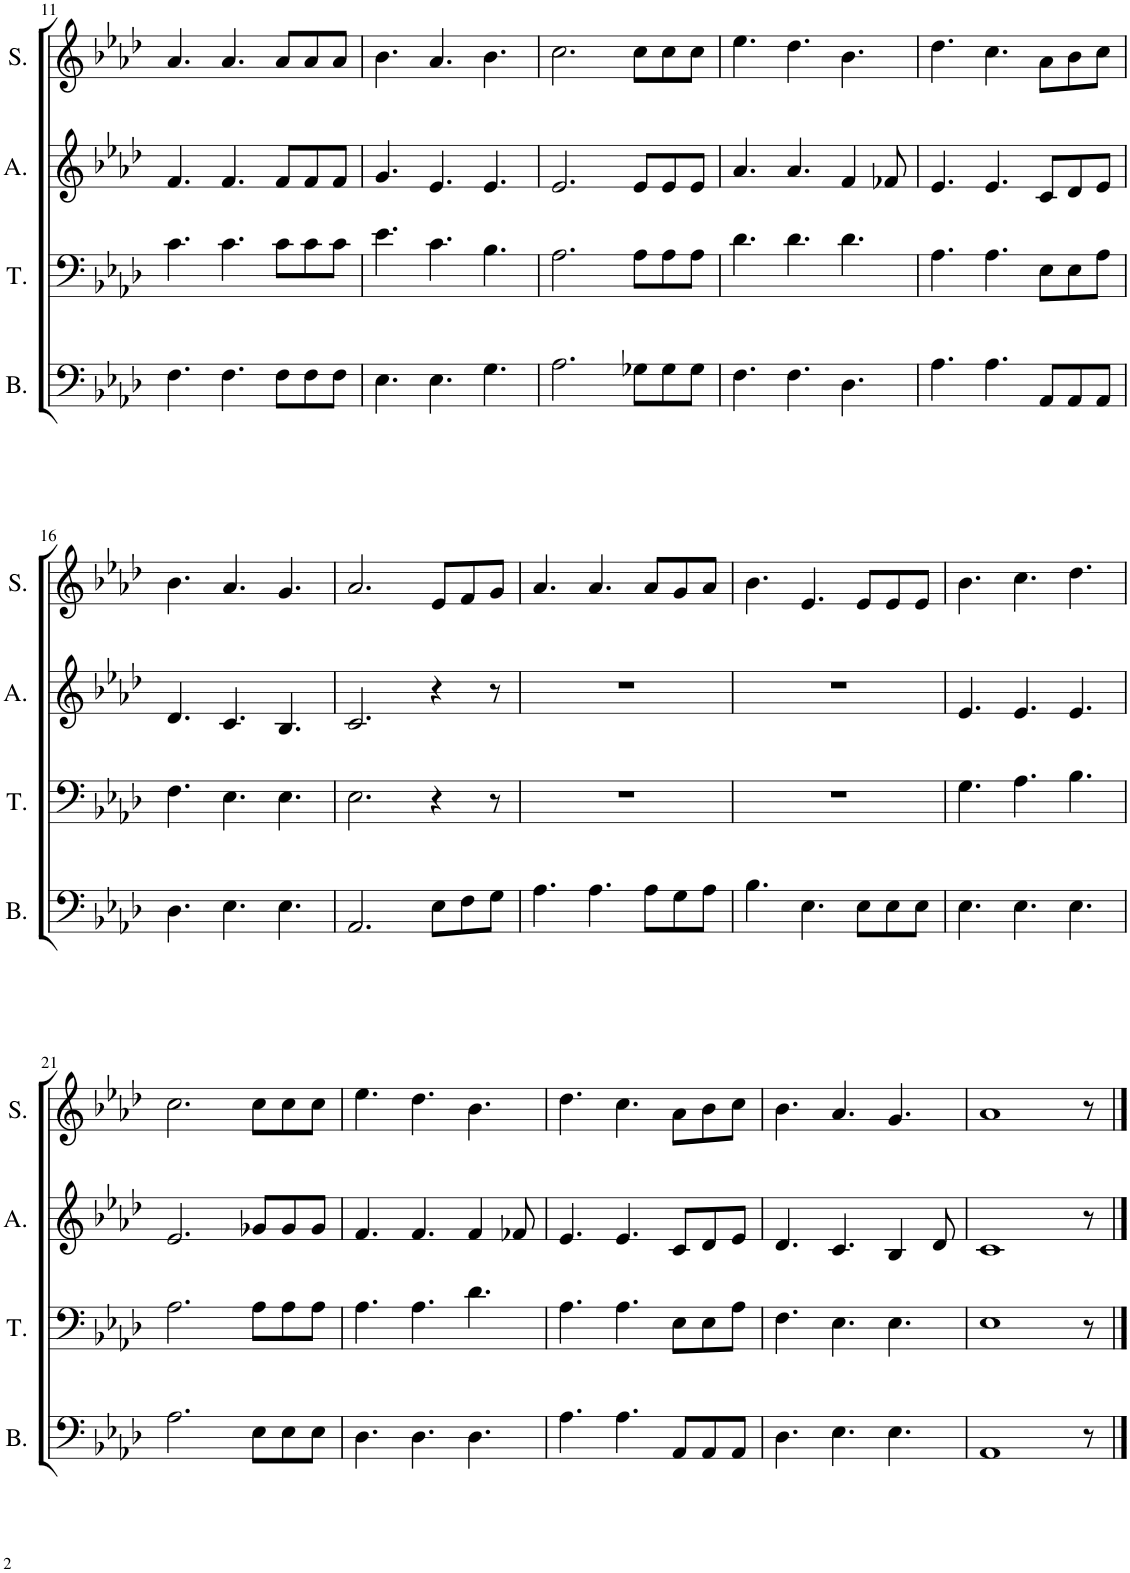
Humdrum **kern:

**kern	**kern	**kern	**kern
*part4	*part3	*part2	*part1
*staff4	*staff3	*staff2	*staff1
*I"Bass	*I"Tenor	*I"Alto	*I"Soprano
*I'B.	*I'T.	*I'A.	*I'S.
!!LO:PB:g=z
*clefF4	*clefF4	*clefG2	*clefG2
*k[b-e-a-d-]	*k[b-e-a-d-]	*k[b-e-a-d-]	*k[b-e-a-d-]
*M9/8	*M9/8	*M9/8	*M9/8
=11	=11	=11	=11
4.F\	4.c\	4.f/	4.a-/
4.F\	4.c\	4.f/	4.a-/
8F\L	8c\L	8f/L	8a-/L
8F\	8c\	8f/	8a-/
8F\J	8c\J	8f/J	8a-/J
=12	=12	=12	=12
4.E-\	4.e-\	4.g/	4.b-\
4.E-\	4.c\	4.e-/	4.a-/
4.G\	4.B-\	4.e-/	4.b-\
=13	=13	=13	=13
2.A-\	2.A-\	2.e-/	2.cc\
8G-X\L	8A-\L	8e-/L	8cc\L
8G-\	8A-\	8e-/	8cc\
8G-\J	8A-\J	8e-/J	8cc\J
=14	=14	=14	=14
4.F\	4.d-\	4.a-/	4.ee-\
4.F\	4.d-\	4.a-/	4.dd-\
4.D-\	4.d-\	4f/	4.b-\
.	.	8f-X/	.
=15	=15	=15	=15
4.A-\	4.A-\	4.e-/	4.dd-\
4.A-\	4.A-\	4.e-/	4.cc\
8AA-/L	8E-\L	8c/L	8a-\L
8AA-/	8E-\	8d-/	8b-\
8AA-/J	8A-\J	8e-/J	8cc\J
!!LO:LB:g=z
=16	=16	=16	=16
4.D-\	4.F\	4.d-/	4.b-\
4.E-\	4.E-\	4.c/	4.a-/
4.E-\	4.E-\	4.B-/	4.g/
=17	=17	=17	=17
2.AA-/	2.E-\	2.c/	2.a-/
8E-\L	4r	4r	8e-/L
8F\	.	.	8f/
8G\J	8r	8r	8g/J
=18	=18	=18	=18
4.A-\	8%9r	8%9r	4.a-/
4.A-\	.	.	4.a-/
8A-\L	.	.	8a-/L
8G\	.	.	8g/
8A-\J	.	.	8a-/J
=19	=19	=19	=19
4.B-\	8%9r	8%9r	4.b-\
4.E-\	.	.	4.e-/
8E-\L	.	.	8e-/L
8E-\	.	.	8e-/
8E-\J	.	.	8e-/J
=20	=20	=20	=20
4.E-\	4.G\	4.e-/	4.b-\
4.E-\	4.A-\	4.e-/	4.cc\
4.E-\	4.B-\	4.e-/	4.dd-\
!!LO:LB:g=z
=21	=21	=21	=21
2.A-\	2.A-\	2.e-/	2.cc\
8E-\L	8A-\L	8g-X/L	8cc\L
8E-\	8A-\	8g-/	8cc\
8E-\J	8A-\J	8g-/J	8cc\J
=22	=22	=22	=22
4.D-\	4.A-\	4.f/	4.ee-\
4.D-\	4.A-\	4.f/	4.dd-\
4.D-\	4.d-\	4f/	4.b-\
.	.	8f-X/	.
=23	=23	=23	=23
4.A-\	4.A-\	4.e-/	4.dd-\
4.A-\	4.A-\	4.e-/	4.cc\
8AA-/L	8E-\L	8c/L	8a-\L
8AA-/	8E-\	8d-/	8b-\
8AA-/J	8A-\J	8e-/J	8cc\J
=24	=24	=24	=24
4.D-\	4.F\	4.d-/	4.b-\
4.E-\	4.E-\	4.c/	4.a-/
4.E-\	4.E-\	4B-/	4.g/
.	.	8d-/	.
=25	=25	=25	=25
1AA-	1E-	1c	1a-
8r	8r	8r	8r
==	==	==	==
*-	*-	*-	*-
